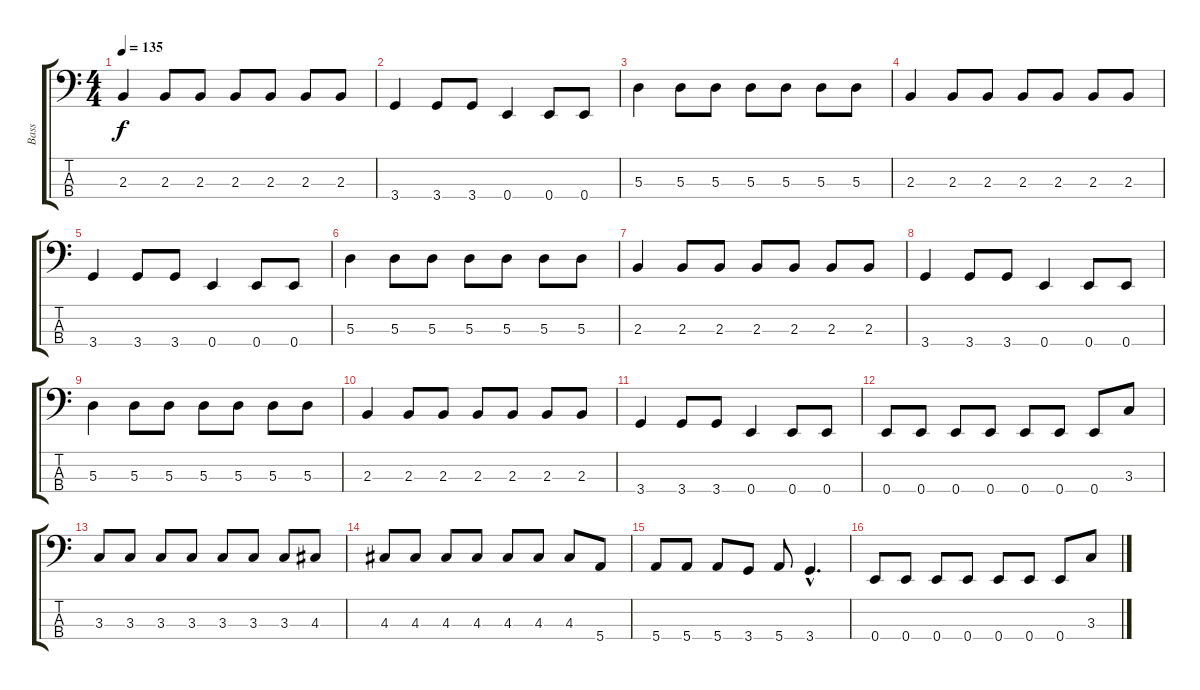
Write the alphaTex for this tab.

\track ("Bass" "Bass") {instrument electricbassfinger}
\staff {score tabs}
\tuning (G2 D2 A1 E1) {hide}
\ts (4 4)
\tempo 135
\clef f4
\ks c
2.3.4{dy f} 2.3.8 2.3.8 2.3.8 2.3.8 2.3.8 2.3.8 |
3.4.4 3.4.8 3.4.8 0.4.4 0.4.8 0.4.8 |
5.3.4 5.3.8 5.3.8 5.3.8 5.3.8 5.3.8 5.3.8 |
2.3.4 2.3.8 2.3.8 2.3.8 2.3.8 2.3.8 2.3.8 |
3.4.4 3.4.8 3.4.8 0.4.4 0.4.8 0.4.8 |
5.3.4 5.3.8 5.3.8 5.3.8 5.3.8 5.3.8 5.3.8 |
2.3.4 2.3.8 2.3.8 2.3.8 2.3.8 2.3.8 2.3.8 |
3.4.4 3.4.8 3.4.8 0.4.4 0.4.8 0.4.8 |
5.3.4 5.3.8 5.3.8 5.3.8 5.3.8 5.3.8 5.3.8 |
2.3.4 2.3.8 2.3.8 2.3.8 2.3.8 2.3.8 2.3.8 |
3.4.4 3.4.8 3.4.8 0.4.4 0.4.8 0.4.8 |
0.4.8 0.4.8 0.4.8 0.4.8 0.4.8 0.4.8 0.4.8 3.3.8 |
3.3.8 3.3.8 3.3.8 3.3.8 3.3.8 3.3.8 3.3.8 4.3.8 |
4.3.8 4.3.8 4.3.8 4.3.8 4.3.8 4.3.8 4.3.8 5.4.8 |
5.4.8 5.4.8 5.4.8 3.4.8 5.4.8 3.4{hac}.4{d} |
0.4.8 0.4.8 0.4.8 0.4.8 0.4.8 0.4.8 0.4.8 3.3.8
